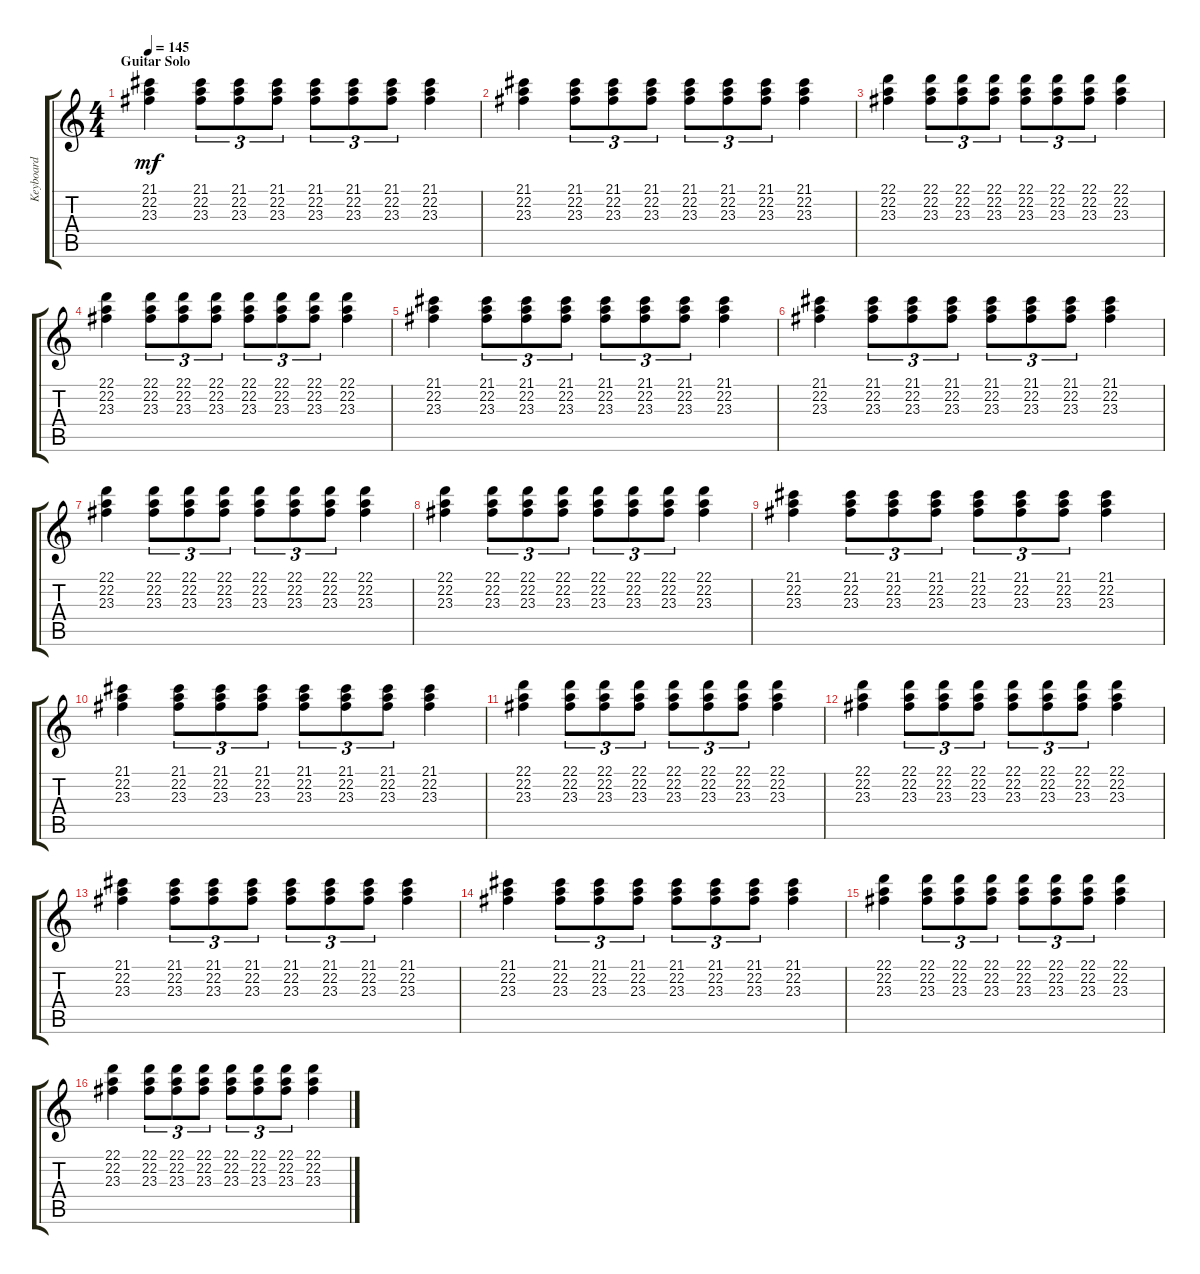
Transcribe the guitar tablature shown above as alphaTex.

\track ("Keyboard" "Keyboard") {instrument drawbarorgan}
\staff {score tabs}
\tuning (E4 B3 G3 D3 A2 E2) {hide}
\ts (4 4)
\section ("" "Guitar Solo")
\tempo 145
\clef g2
\ks c
(21.1 22.2 23.3).4{dy mf} (21.1 22.2 23.3).8{tu (3 2)} (21.1 22.2 23.3).8{tu (3 2)} (21.1 22.2 23.3).8{tu (3 2)} (21.1 22.2 23.3).8{tu (3 2)} (21.1 22.2 23.3).8{tu (3 2)} (21.1 22.2 23.3).8{tu (3 2)} (21.1 22.2 23.3).4 |
(21.1 22.2 23.3).4 (21.1 22.2 23.3).8{tu (3 2)} (21.1 22.2 23.3).8{tu (3 2)} (21.1 22.2 23.3).8{tu (3 2)} (21.1 22.2 23.3).8{tu (3 2)} (21.1 22.2 23.3).8{tu (3 2)} (21.1 22.2 23.3).8{tu (3 2)} (21.1 22.2 23.3).4 |
(22.1 22.2 23.3).4 (22.1 22.2 23.3).8{tu (3 2)} (22.1 22.2 23.3).8{tu (3 2)} (22.1 22.2 23.3).8{tu (3 2)} (22.1 22.2 23.3).8{tu (3 2)} (22.1 22.2 23.3).8{tu (3 2)} (22.1 22.2 23.3).8{tu (3 2)} (22.1 22.2 23.3).4 |
(22.1 22.2 23.3).4 (22.1 22.2 23.3).8{tu (3 2)} (22.1 22.2 23.3).8{tu (3 2)} (22.1 22.2 23.3).8{tu (3 2)} (22.1 22.2 23.3).8{tu (3 2)} (22.1 22.2 23.3).8{tu (3 2)} (22.1 22.2 23.3).8{tu (3 2)} (22.1 22.2 23.3).4 |
(21.1 22.2 23.3).4 (21.1 22.2 23.3).8{tu (3 2)} (21.1 22.2 23.3).8{tu (3 2)} (21.1 22.2 23.3).8{tu (3 2)} (21.1 22.2 23.3).8{tu (3 2)} (21.1 22.2 23.3).8{tu (3 2)} (21.1 22.2 23.3).8{tu (3 2)} (21.1 22.2 23.3).4 |
(21.1 22.2 23.3).4 (21.1 22.2 23.3).8{tu (3 2)} (21.1 22.2 23.3).8{tu (3 2)} (21.1 22.2 23.3).8{tu (3 2)} (21.1 22.2 23.3).8{tu (3 2)} (21.1 22.2 23.3).8{tu (3 2)} (21.1 22.2 23.3).8{tu (3 2)} (21.1 22.2 23.3).4 |
(22.1 22.2 23.3).4 (22.1 22.2 23.3).8{tu (3 2)} (22.1 22.2 23.3).8{tu (3 2)} (22.1 22.2 23.3).8{tu (3 2)} (22.1 22.2 23.3).8{tu (3 2)} (22.1 22.2 23.3).8{tu (3 2)} (22.1 22.2 23.3).8{tu (3 2)} (22.1 22.2 23.3).4 |
(22.1 22.2 23.3).4 (22.1 22.2 23.3).8{tu (3 2)} (22.1 22.2 23.3).8{tu (3 2)} (22.1 22.2 23.3).8{tu (3 2)} (22.1 22.2 23.3).8{tu (3 2)} (22.1 22.2 23.3).8{tu (3 2)} (22.1 22.2 23.3).8{tu (3 2)} (22.1 22.2 23.3).4 |
(21.1 22.2 23.3).4 (21.1 22.2 23.3).8{tu (3 2)} (21.1 22.2 23.3).8{tu (3 2)} (21.1 22.2 23.3).8{tu (3 2)} (21.1 22.2 23.3).8{tu (3 2)} (21.1 22.2 23.3).8{tu (3 2)} (21.1 22.2 23.3).8{tu (3 2)} (21.1 22.2 23.3).4 |
(21.1 22.2 23.3).4 (21.1 22.2 23.3).8{tu (3 2)} (21.1 22.2 23.3).8{tu (3 2)} (21.1 22.2 23.3).8{tu (3 2)} (21.1 22.2 23.3).8{tu (3 2)} (21.1 22.2 23.3).8{tu (3 2)} (21.1 22.2 23.3).8{tu (3 2)} (21.1 22.2 23.3).4 |
(22.1 22.2 23.3).4 (22.1 22.2 23.3).8{tu (3 2)} (22.1 22.2 23.3).8{tu (3 2)} (22.1 22.2 23.3).8{tu (3 2)} (22.1 22.2 23.3).8{tu (3 2)} (22.1 22.2 23.3).8{tu (3 2)} (22.1 22.2 23.3).8{tu (3 2)} (22.1 22.2 23.3).4 |
(22.1 22.2 23.3).4 (22.1 22.2 23.3).8{tu (3 2)} (22.1 22.2 23.3).8{tu (3 2)} (22.1 22.2 23.3).8{tu (3 2)} (22.1 22.2 23.3).8{tu (3 2)} (22.1 22.2 23.3).8{tu (3 2)} (22.1 22.2 23.3).8{tu (3 2)} (22.1 22.2 23.3).4 |
(21.1 22.2 23.3).4 (21.1 22.2 23.3).8{tu (3 2)} (21.1 22.2 23.3).8{tu (3 2)} (21.1 22.2 23.3).8{tu (3 2)} (21.1 22.2 23.3).8{tu (3 2)} (21.1 22.2 23.3).8{tu (3 2)} (21.1 22.2 23.3).8{tu (3 2)} (21.1 22.2 23.3).4 |
(21.1 22.2 23.3).4 (21.1 22.2 23.3).8{tu (3 2)} (21.1 22.2 23.3).8{tu (3 2)} (21.1 22.2 23.3).8{tu (3 2)} (21.1 22.2 23.3).8{tu (3 2)} (21.1 22.2 23.3).8{tu (3 2)} (21.1 22.2 23.3).8{tu (3 2)} (21.1 22.2 23.3).4 |
(22.1 22.2 23.3).4 (22.1 22.2 23.3).8{tu (3 2)} (22.1 22.2 23.3).8{tu (3 2)} (22.1 22.2 23.3).8{tu (3 2)} (22.1 22.2 23.3).8{tu (3 2)} (22.1 22.2 23.3).8{tu (3 2)} (22.1 22.2 23.3).8{tu (3 2)} (22.1 22.2 23.3).4 |
(22.1 22.2 23.3).4 (22.1 22.2 23.3).8{tu (3 2)} (22.1 22.2 23.3).8{tu (3 2)} (22.1 22.2 23.3).8{tu (3 2)} (22.1 22.2 23.3).8{tu (3 2)} (22.1 22.2 23.3).8{tu (3 2)} (22.1 22.2 23.3).8{tu (3 2)} (22.1 22.2 23.3).4
